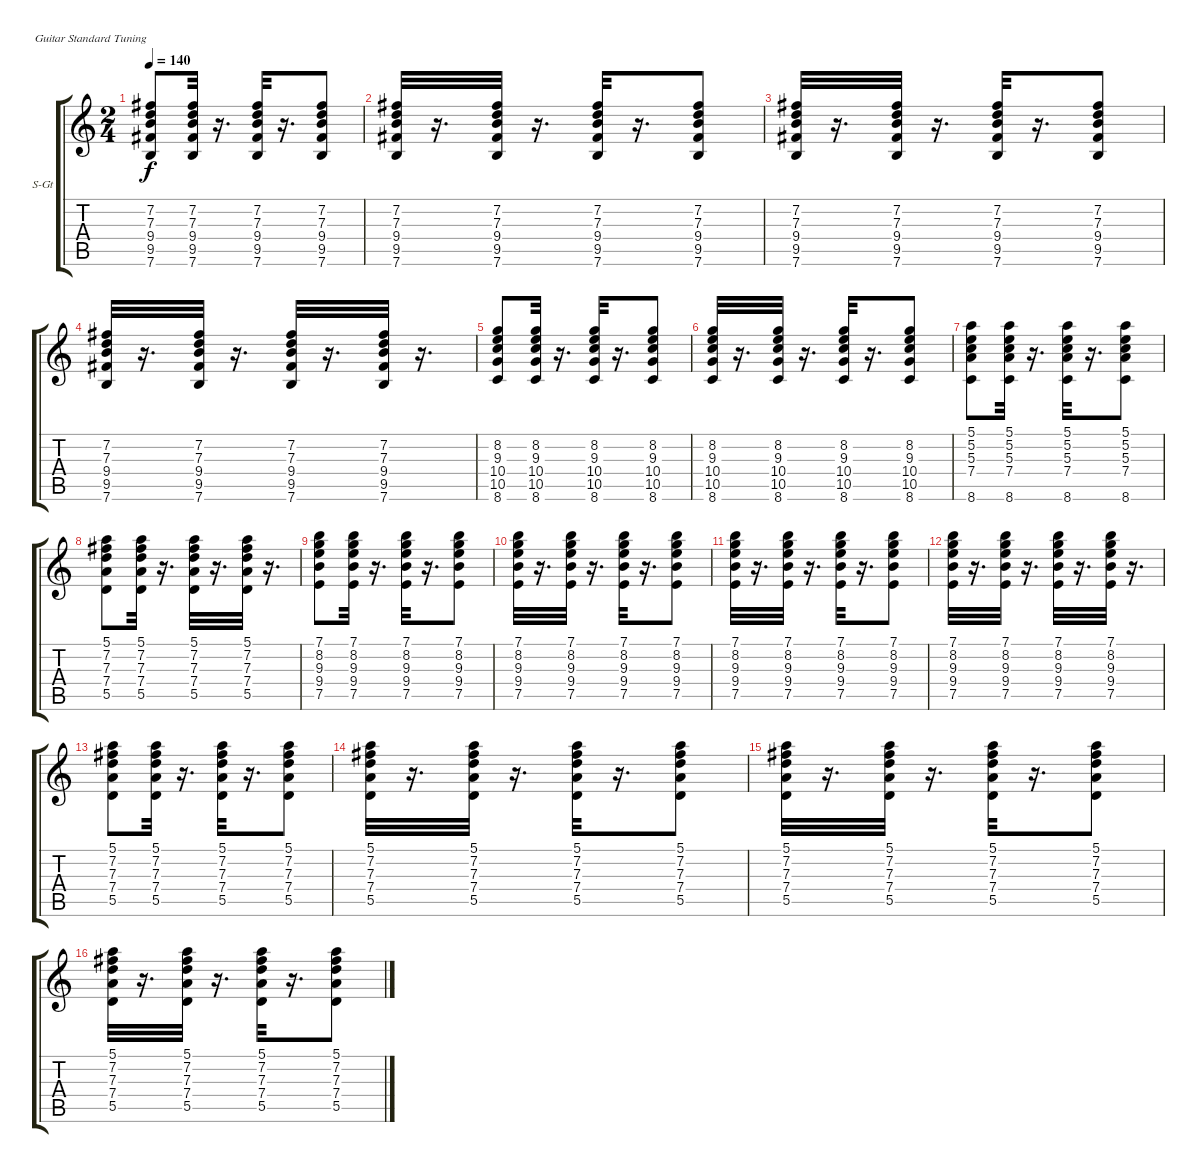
\bracketExtendMode groupsimilarinstruments
\firstSystemTrackNameOrientation horizontal
\otherSystemsTrackNameOrientation horizontal
\track ("Гитара 1" "S-Gt") {instrument acousticguitarsteel}
\staff {score tabs}
\tuning (E4 B3 G3 D3 A2 E2)
\ts (2 4)
\tempo 140
\clef g2
\ks c
(7.2 7.3 9.4 9.5 7.6).8{dy f} (7.2 7.3 9.4 9.5 7.6).32 r.16{d} (7.2 7.3 9.4 9.5 7.6).32 r.16{d} (7.2 7.3 9.4 9.5 7.6).8 |
(7.2 7.3 9.4 9.5 7.6).32 r.16{d} (7.2 7.3 9.4 9.5 7.6).32 r.16{d} (7.2 7.3 9.4 9.5 7.6).32 r.16{d} (7.2 7.3 9.4 9.5 7.6).8 |
(7.2 7.3 9.4 9.5 7.6).32 r.16{d} (7.2 7.3 9.4 9.5 7.6).32 r.16{d} (7.2 7.3 9.4 9.5 7.6).32 r.16{d} (7.2 7.3 9.4 9.5 7.6).8 |
(7.2 7.3 9.4 9.5 7.6).32 r.16{d} (7.2 7.3 9.4 9.5 7.6).32 r.16{d} (7.2 7.3 9.4 9.5 7.6).32 r.16{d} (7.2 7.3 9.4 9.5 7.6).32 r.16{d} |
(8.2 9.3 10.4 10.5 8.6).8 (8.2 9.3 10.4 10.5 8.6).32 r.16{d} (8.2 9.3 10.4 10.5 8.6).32 r.16{d} (8.2 9.3 10.4 10.5 8.6).8 |
(8.2 9.3 10.4 10.5 8.6).32 r.16{d} (8.2 9.3 10.4 10.5 8.6).32 r.16{d} (8.2 9.3 10.4 10.5 8.6).32 r.16{d} (8.2 9.3 10.4 10.5 8.6).8 |
(5.1 5.2 5.3 7.4 8.6).8 (5.1 5.2 5.3 7.4 8.6).32 r.16{d} (5.1 5.2 5.3 7.4 8.6).32 r.16{d} (5.1 5.2 5.3 7.4 8.6).8 |
(5.1 7.2 7.3 7.4 5.5).8 (5.1 7.2 7.3 7.4 5.5).32 r.16{d} (5.1 7.2 7.3 7.4 5.5).32 r.16{d} (5.1 7.2 7.3 7.4 5.5).32 r.16{d} |
(7.1 8.2 9.3 9.4 7.5).8 (7.1 8.2 9.3 9.4 7.5).32 r.16{d} (7.1 8.2 9.3 9.4 7.5).32 r.16{d} (7.1 8.2 9.3 9.4 7.5).8 |
(7.1 8.2 9.3 9.4 7.5).32 r.16{d} (7.1 8.2 9.3 9.4 7.5).32 r.16{d} (7.1 8.2 9.3 9.4 7.5).32 r.16{d} (7.1 8.2 9.3 9.4 7.5).8 |
(7.1 8.2 9.3 9.4 7.5).32 r.16{d} (7.1 8.2 9.3 9.4 7.5).32 r.16{d} (7.1 8.2 9.3 9.4 7.5).32 r.16{d} (7.1 8.2 9.3 9.4 7.5).8 |
(7.1 8.2 9.3 9.4 7.5).32 r.16{d} (7.1 8.2 9.3 9.4 7.5).32 r.16{d} (7.1 8.2 9.3 9.4 7.5).32 r.16{d} (7.1 8.2 9.3 9.4 7.5).32 r.16{d} |
(5.1 7.2 7.3 7.4 5.5).8 (5.1 7.2 7.3 7.4 5.5).32 r.16{d} (5.1 7.2 7.3 7.4 5.5).32 r.16{d} (5.1 7.2 7.3 7.4 5.5).8 |
(5.1 7.2 7.3 7.4 5.5).32 r.16{d} (5.1 7.2 7.3 7.4 5.5).32 r.16{d} (5.1 7.2 7.3 7.4 5.5).32 r.16{d} (5.1 7.2 7.3 7.4 5.5).8 |
(5.1 7.2 7.3 7.4 5.5).32 r.16{d} (5.1 7.2 7.3 7.4 5.5).32 r.16{d} (5.1 7.2 7.3 7.4 5.5).32 r.16{d} (5.1 7.2 7.3 7.4 5.5).8 |
(5.1 7.2 7.3 7.4 5.5).32 r.16{d} (5.1 7.2 7.3 7.4 5.5).32 r.16{d} (5.1 7.2 7.3 7.4 5.5).32 r.16{d} (5.1 7.2 7.3 7.4 5.5).8
